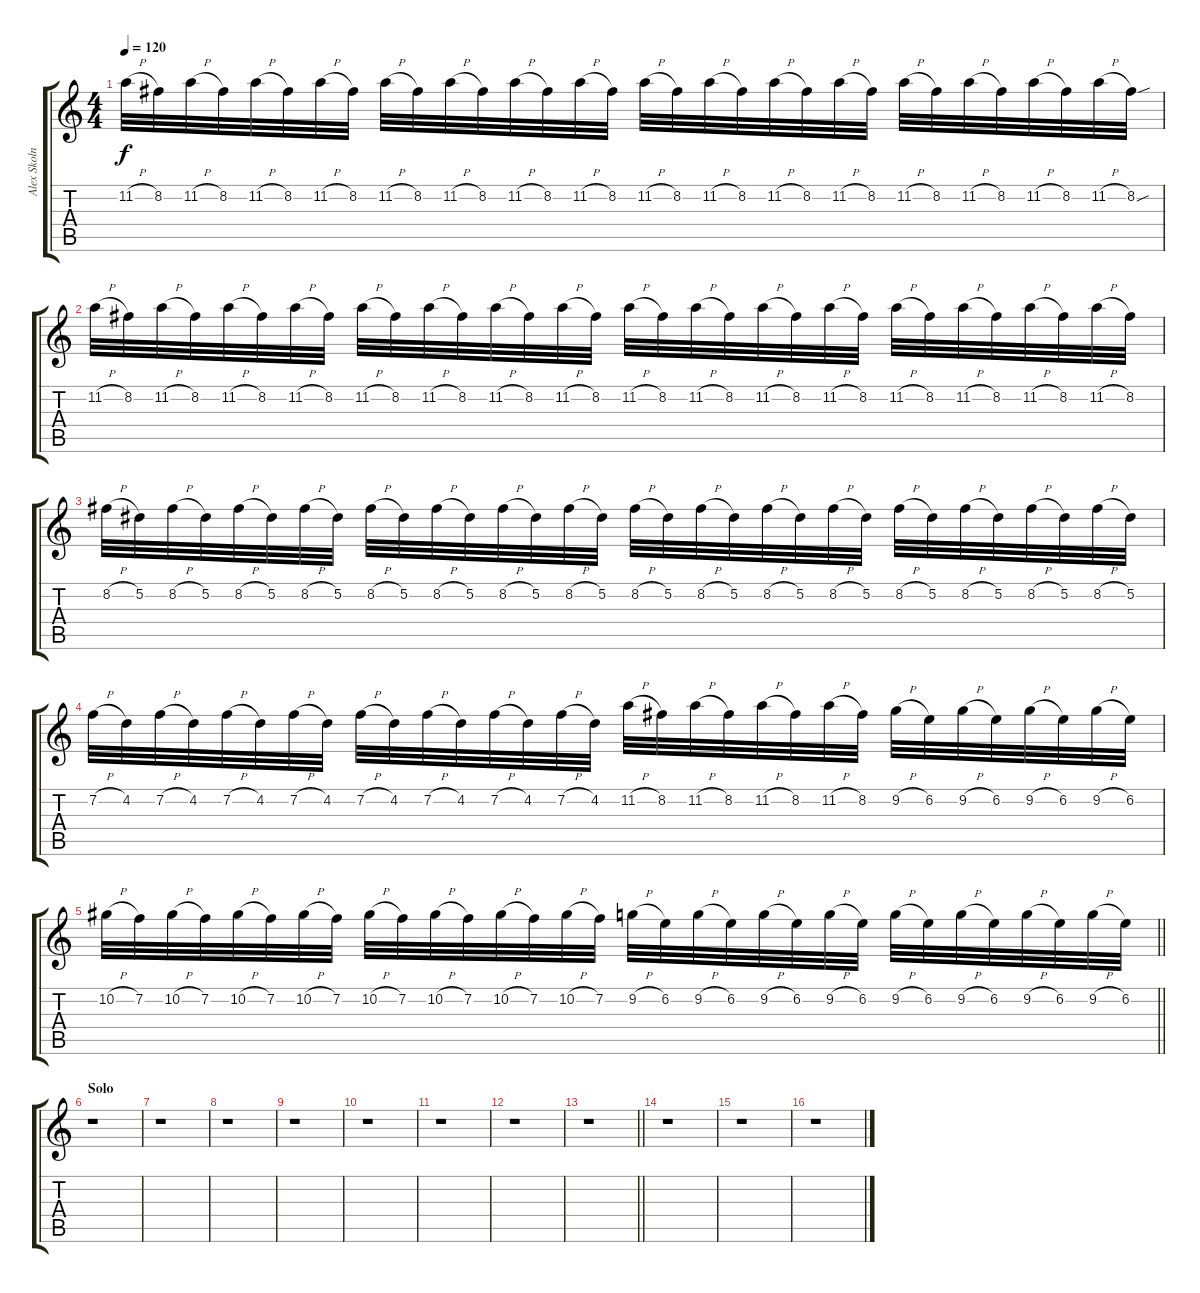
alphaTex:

\track ("Alex Skolnick" "Alex Skoln") {instrument distortionguitar}
\staff {score tabs}
\tuning (Eb4 Bb3 Gb3 Db3 Ab2 Db2) {hide}
\ts (4 4)
\tempo 120
\clef g2
\ks c
11.2{h}.32{dy f} 8.2.32 11.2{h}.32 8.2.32 11.2{h}.32 8.2.32 11.2{h}.32 8.2.32 11.2{h}.32 8.2.32 11.2{h}.32 8.2.32 11.2{h}.32 8.2.32 11.2{h}.32 8.2.32 11.2{h}.32 8.2.32 11.2{h}.32 8.2.32 11.2{h}.32 8.2.32 11.2{h}.32 8.2.32 11.2{h}.32 8.2.32 11.2{h}.32 8.2.32 11.2{h}.32 8.2.32 11.2{h}.32 8.2{sou}.32 |
11.2{h}.32{balance 0} 8.2.32 11.2{h}.32 8.2.32 11.2{h}.32 8.2.32 11.2{h}.32 8.2.32 11.2{h}.32 8.2.32 11.2{h}.32 8.2.32 11.2{h}.32 8.2.32 11.2{h}.32 8.2.32 11.2{h}.32 8.2.32 11.2{h}.32 8.2.32 11.2{h}.32 8.2.32 11.2{h}.32 8.2.32 11.2{h}.32 8.2.32 11.2{h}.32 8.2.32 11.2{h}.32 8.2.32 11.2{h}.32 8.2.32 |
8.2{h}.32 5.2.32 8.2{h}.32 5.2.32 8.2{h}.32 5.2.32 8.2{h}.32 5.2.32 8.2{h}.32 5.2.32 8.2{h}.32 5.2.32 8.2{h}.32 5.2.32 8.2{h}.32 5.2.32 8.2{h}.32 5.2.32 8.2{h}.32 5.2.32 8.2{h}.32 5.2.32 8.2{h}.32 5.2.32 8.2{h}.32 5.2.32 8.2{h}.32 5.2.32 8.2{h}.32 5.2.32 8.2{h}.32 5.2.32 |
7.2{h}.32 4.2.32 7.2{h}.32 4.2.32 7.2{h}.32 4.2.32 7.2{h}.32 4.2.32 7.2{h}.32 4.2.32 7.2{h}.32 4.2.32 7.2{h}.32 4.2.32 7.2{h}.32 4.2.32 11.2{h}.32 8.2.32 11.2{h}.32 8.2.32 11.2{h}.32 8.2.32 11.2{h}.32 8.2.32 9.2{h}.32 6.2.32 9.2{h}.32 6.2.32 9.2{h}.32 6.2.32 9.2{h}.32 6.2.32 |
\barLineRight lightlight
10.2{h}.32 7.2.32 10.2{h}.32 7.2.32 10.2{h}.32 7.2.32 10.2{h}.32 7.2.32 10.2{h}.32 7.2.32 10.2{h}.32 7.2.32 10.2{h}.32 7.2.32 10.2{h}.32 7.2.32 9.2{h}.32 6.2.32 9.2{h}.32 6.2.32 9.2{h}.32 6.2.32 9.2{h}.32 6.2.32 9.2{h}.32 6.2.32 9.2{h}.32 6.2.32 9.2{h}.32 6.2.32 9.2{h}.32 6.2.32 |
\section ("" "Solo")
r.1 |
r.1 |
r.1 |
r.1 |
r.1 |
r.1 |
r.1 |
\barLineRight lightlight
r.1 |
r.1 |
r.1 |
r.1
